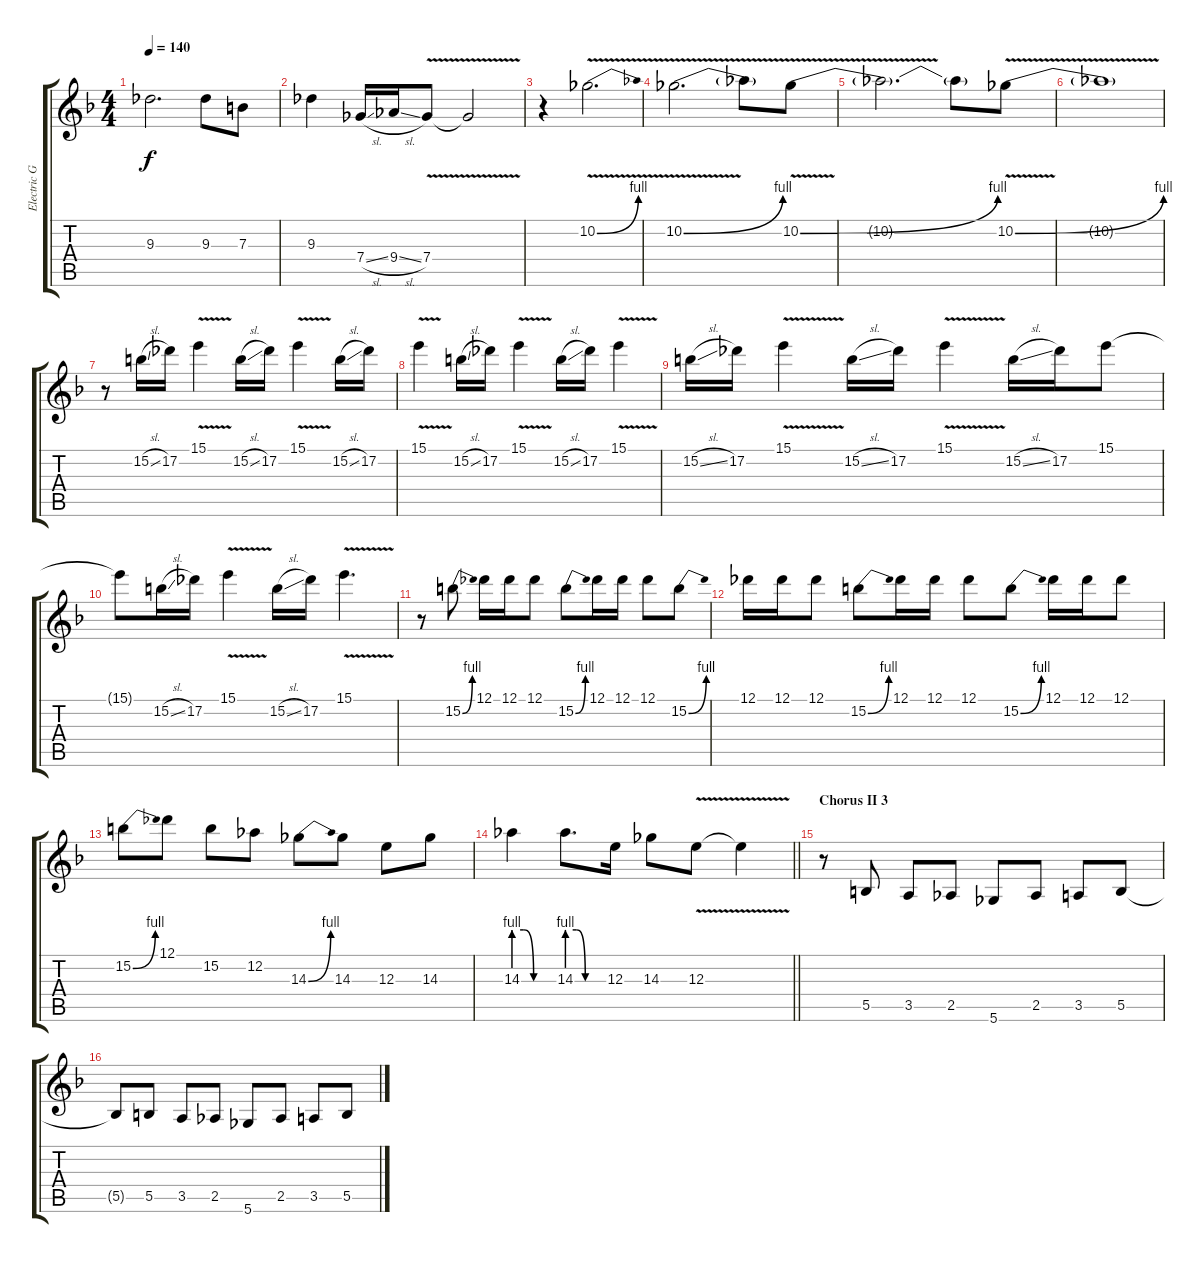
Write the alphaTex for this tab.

\track ("Electric Guitar" "Electric G") {instrument distortionguitar}
\staff {score tabs}
\tuning (Db4 Ab3 E3 B2 Gb2 Db2) {hide}
\ts (4 4)
\tempo 140
\clef g2
\ks f
9.3{t}.2{d dy f} 9.3.8 7.3.8 |
9.3.4 7.4{sl}.16 9.4{sl}.16 7.4{v}.8 7.4{t}.2 |
r.4 10.2{be (bend 0 0 60 4) v}.2{d} |
10.2{be (bend 0 0 60 4) v}.2{d} 10.2{t}.8 10.2{be (bend 0 0 60 4) v}.8 |
10.2{t}.2{d} 10.2{t}.8 10.2{be (bend 0 0 60 4) v}.8 |
10.2{t}.1 |
r.8 15.2{sl}.16 17.2.16 15.1{v}.4 15.2{sl}.16 17.2.16 15.1{v}.4 15.2{sl}.16 17.2.16 |
15.1{v}.4 15.2{sl}.16 17.2.16 15.1{v}.4 15.2{sl}.16 17.2.16 15.1{v}.4 |
15.2{sl}.16 17.2.16 15.1{v}.4 15.2{sl}.16 17.2.16 15.1{v}.4 15.2{sl}.16 17.2.16 15.1.8 |
15.1{t}.8 15.2{sl}.16 17.2.16 15.1{v}.4 15.2{sl}.16 17.2.16 15.1{v}.4{d} |
r.8 15.2{be (bend 0 0 60 4)}.8 12.1.16 12.1.16 12.1.8 15.2{be (bend 0 0 60 4)}.8 12.1.16 12.1.16 12.1.8 15.2{be (bend 0 0 60 4)}.8 |
12.1.16 12.1.16 12.1.8 15.2{be (bend 0 0 60 4)}.8 12.1.16 12.1.16 12.1.8 15.2{be (bend 0 0 60 4)}.8 12.1.16 12.1.16 12.1.8 |
15.2{be (bend 0 0 60 4)}.8 12.1.8 15.2.8 12.2.8 14.3{be (bend 0 0 60 4)}.8 14.3.8 12.3.8 14.3.8 |
\barLineRight lightlight
14.3{be (custom 0 4 15 4 30 0 60 0)}.4 14.3{be (custom 0 4 15 4 30 0 60 0)}.8{d} 12.3.16 14.3.8 12.3{v}.8 12.3{t}.4 |
\section ("" "Chorus II 3")
r.8 5.5.8 3.5.8 2.5.8 5.6.8 2.5.8 3.5.8 5.5.8 |
5.5{t}.8 5.5.8 3.5.8 2.5.8 5.6.8 2.5.8 3.5.8 5.5.8
